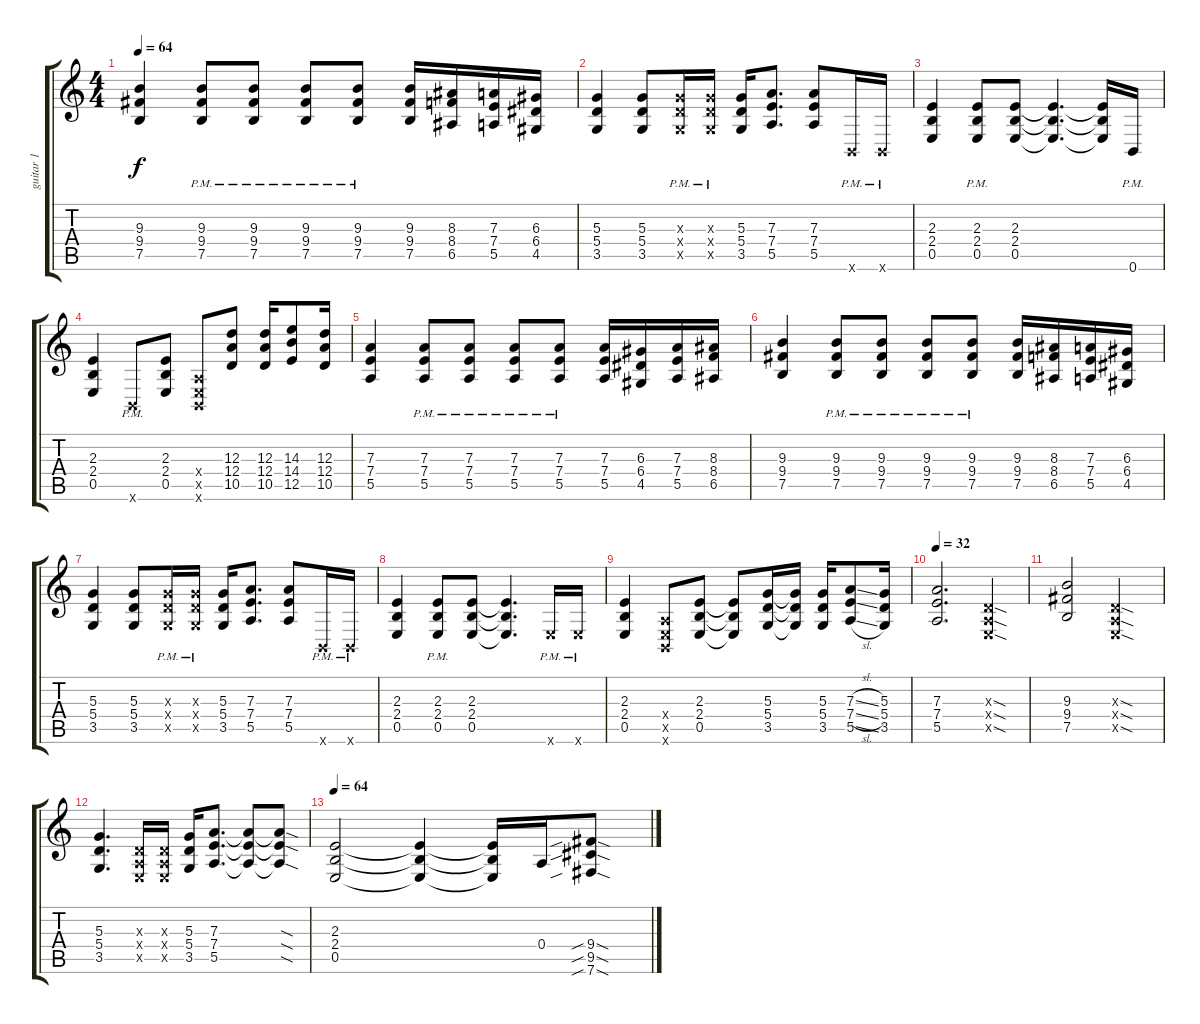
\track ("guitar 1" "guitar 1") {instrument distortionguitar}
\staff {score tabs}
\tuning (B3 Gb3 D3 A2 E2 B1) {hide}
\ts (4 4)
\tempo 64
\clef g2
\ks c
(9.3 9.4 7.5).4{dy f} (9.3{pm} 9.4{pm} 7.5{pm}).8 (9.3{pm} 9.4{pm} 7.5{pm}).8 (9.3{pm} 9.4{pm} 7.5{pm}).8 (9.3{pm} 9.4{pm} 7.5{pm}).8 (9.3 9.4 7.5).16 (8.3 8.4 6.5).16 (7.3 7.4 5.5).16 (6.3 6.4 4.5).16 |
(5.3 5.4 3.5).4 (5.3 5.4 3.5).8 (5.3{pm x} 5.4{pm x} 3.5{pm x}).16 (5.3{pm x} 5.4{pm x} 3.5{pm x}).16 (5.3 5.4 3.5).16 (7.3 7.4 5.5).8{d} (7.3 7.4 5.5).8 0.6{pm x}.16 0.6{pm x}.16 |
(2.3 2.4 0.5).4 (2.3{pm} 2.4{pm} 0.5{pm}).8 (2.3 2.4 0.5).8 (2.3{t} 2.4{t} 0.5{t}).4{d} (2.3{t} 2.4{t} 0.5{t}).16 0.6{pm}.16 |
(2.3 2.4 0.5).4 0.6{pm x}.8 (2.3 2.4 0.5).8 (0.4{x} 0.5{x} 0.6{x}).8 (12.3 12.4 10.5).8 (12.3 12.4 10.5).16 (14.3 14.4 12.5).8 (12.3 12.4 10.5).16 |
(7.3 7.4 5.5).4 (7.3{pm} 7.4{pm} 5.5{pm}).8 (7.3{pm} 7.4{pm} 5.5{pm}).8 (7.3{pm} 7.4{pm} 5.5{pm}).8 (7.3{pm} 7.4{pm} 5.5{pm}).8 (7.3 7.4 5.5).16 (6.3 6.4 4.5).16 (7.3 7.4 5.5).16 (8.3 8.4 6.5).16 |
(9.3 9.4 7.5).4 (9.3{pm} 9.4{pm} 7.5{pm}).8 (9.3{pm} 9.4{pm} 7.5{pm}).8 (9.3{pm} 9.4{pm} 7.5{pm}).8 (9.3{pm} 9.4{pm} 7.5{pm}).8 (9.3 9.4 7.5).16 (8.3 8.4 6.5).16 (7.3 7.4 5.5).16 (6.3 6.4 4.5).16 |
(5.3 5.4 3.5).4 (5.3 5.4 3.5).8 (5.3{pm x} 5.4{pm x} 3.5{pm x}).16 (5.3{pm x} 5.4{pm x} 3.5{pm x}).16 (5.3 5.4 3.5).16 (7.3 7.4 5.5).8{d} (7.3 7.4 5.5).8 0.6{pm x}.16 0.6{pm x}.16 |
(2.3 2.4 0.5).4 (2.3{pm} 2.4{pm} 0.5{pm}).8 (2.3 2.4 0.5).8 (2.3{t} 2.4{t} 0.5{t}).4{d} 5.6{pm x}.16 5.6{pm x}.16 |
(2.3 2.4 0.5).4 (0.4{x} 0.5{x} 0.6{x}).8 (2.3 2.4 0.5).8 (2.3{t} 2.4{t} 0.5{t}).8 (5.3 5.4 3.5).16 (5.3{t} 5.4{t} 3.5{t}).16 (5.3 5.4 3.5).16 (7.3{sl} 7.4{sl} 5.5{sl}).8 (5.3 5.4 3.5).16 |
\tempo 32
(7.3 7.4 5.5).2{d} (0.3{sod x} 0.4{sod x} 0.5{sod x}).4 |
(9.3 9.4 7.5).2 (0.3{sod x} 0.4{sod x} 0.5{sod x}).2 |
(5.3 5.4 3.5).4{d} (0.3{x} 0.4{x} 0.5{x}).16 (0.3{x} 0.4{x} 0.5{x}).16 (5.3 5.4 3.5).16 (7.3 7.4 5.5).8{d} (7.3{t} 7.4{t} 5.5{t}).8 (7.3{sod t} 7.4{sod t} 5.5{sod t}).8 |
\tempo 64
(2.3 2.4 0.5).2 (2.3{t} 2.4{t} 0.5{t}).4 (2.3{t} 2.4{t} 0.5{t}).16 0.4.16 (9.4{sib sod} 9.5{sib sod} 7.6{sib sod}).8
